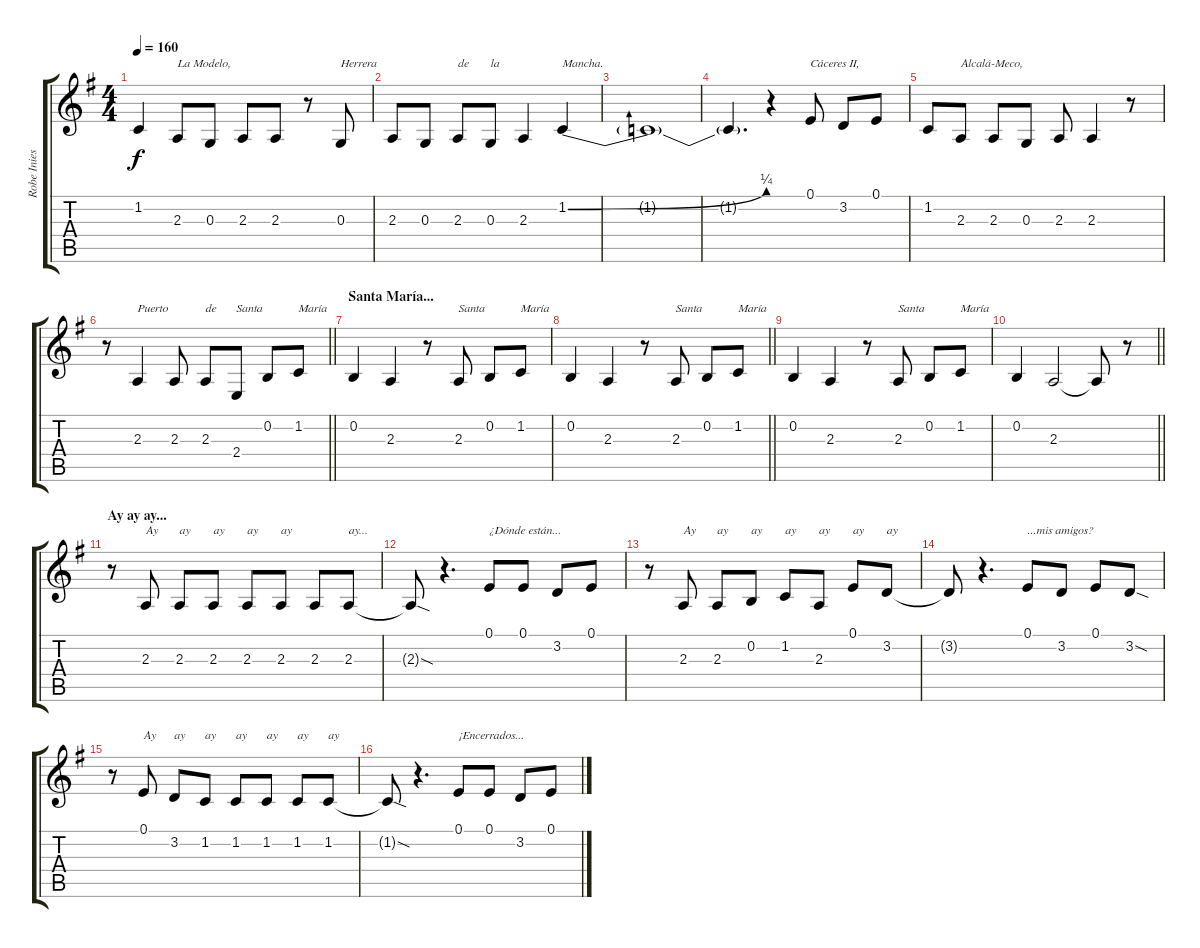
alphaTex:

\track ("Robe Iniesta - Voz" "Robe Inies") {instrument oboe}
\staff {score tabs}
\tuning (E4 B3 G3 D3 A2 E2) {hide}
\ts (4 4)
\section ("" "")
\tempo 160
\clef g2
\ks eminor
1.2.4{dy f} 2.3.8{txt "La Modelo,"} 0.3.8 2.3.8 2.3.8 r.8 0.3.8{txt "Herrera"} |
2.3.8 0.3.8 2.3.8{txt "de"} 0.3.8{txt "la"} 2.3.4 1.2{be (bend 0 0 60 1)}.4{txt "Mancha."} |
1.2{t}.1 |
1.2{t}.4{d} r.4 0.1.8{txt "Cáceres II,"} 3.2.8 0.1.8 |
1.2.8 2.3.8{txt "Alcalá-Meco,"} 2.3.8 0.3.8 2.3.8 2.3.4 r.8 |
\barLineRight lightlight
r.8 2.3.4{txt "Puerto"} 2.3.8 2.3.8{txt "de"} 2.4.8{txt "Santa"} 0.2.8 1.2.8{txt "María"} |
\section ("" "Santa María...")
0.2.4 2.3.4 r.8 2.3.8{txt "Santa"} 0.2.8 1.2.8{txt "María"} |
\barLineRight lightlight
0.2.4 2.3.4 r.8 2.3.8{txt "Santa"} 0.2.8 1.2.8{txt "María"} |
0.2.4 2.3.4 r.8 2.3.8{txt "Santa"} 0.2.8 1.2.8{txt "María"} |
\barLineRight lightlight
0.2.4 2.3.2 2.3{t}.8 r.8 |
\section ("" "Ay ay ay...")
r.8 2.3.8{txt "Ay"} 2.3.8{txt "ay"} 2.3.8{txt "ay"} 2.3.8{txt "ay"} 2.3.8{txt "ay"} 2.3.8 2.3.8{txt "ay..."} |
2.3{sod t}.8 r.4{d} 0.1.8{txt "¿Dónde están..."} 0.1.8 3.2.8 0.1.8 |
r.8 2.3.8{txt "Ay"} 2.3.8{txt "ay"} 0.2.8{txt "ay"} 1.2.8{txt "ay"} 2.3.8{txt "ay"} 0.1.8{txt "ay"} 3.2.8{txt "ay"} |
3.2{t}.8 r.4{d} 0.1.8{txt "...mis amigos?"} 3.2.8 0.1.8 3.2{sod}.8 |
r.8 0.1.8{txt "Ay"} 3.2.8{txt "ay"} 1.2.8{txt "ay"} 1.2.8{txt "ay"} 1.2.8{txt "ay"} 1.2.8{txt "ay"} 1.2.8{txt "ay"} |
1.2{sod t}.8 r.4{d} 0.1.8{txt "¡Encerrados..."} 0.1.8 3.2.8 0.1.8
